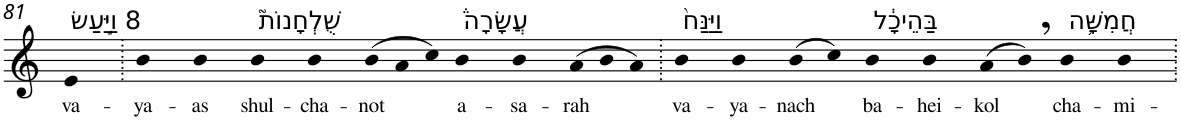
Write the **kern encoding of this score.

**kern	**text
*part1	*part1
*staff1	*staff1
*I"Piano	*
*I'Pno	*
!!LO:PB:g=z
*clefG2	*
*k[]	*
=81	=81
!LO:TX:a:t=8 וַיַּ֣עַשׂ	!
!	!LO:LY:b
4e	va-
=82.	=82.
!	!LO:LY:b
4b	-ya-
!	!LO:LY:b
4b	-as
!LO:TX:a:t=שֻׁלְחָנוֹת֮	!
!	!LO:LY:b
4b	shul-
!	!LO:LY:b
4b	-cha-
*Xtuplet	*
!	!LO:LY:b
(>12b	-not
12a	.
12cc)	.
!LO:TX:a:t=עֲשָׂרָה֒	!
!	!LO:LY:b
4b	a-
!	!LO:LY:b
4b	-sa-
!	!LO:LY:b
(>12a	-rah
12b	.
12a)	.
=83.	=83.
!LO:TX:a:t=וַיַּנַּח֙	!
!	!LO:LY:b
4b	va-
!	!LO:LY:b
4b	-ya-
!	!LO:LY:b
(>8b	-nach
8cc)	.
!LO:TX:a:t=בַּהֵיכָ֔ל	!
!	!LO:LY:b
4b	ba-
!	!LO:LY:b
4b	-hei-
!	!LO:LY:b
(>8a	-kol
8b,)	.
!LO:TX:a:t=חֲמִשָּׁ֥ה	!
!	!LO:LY:b
4b	cha-
!	!LO:LY:b
4b	-mi-
=.	=.
*-	*-
